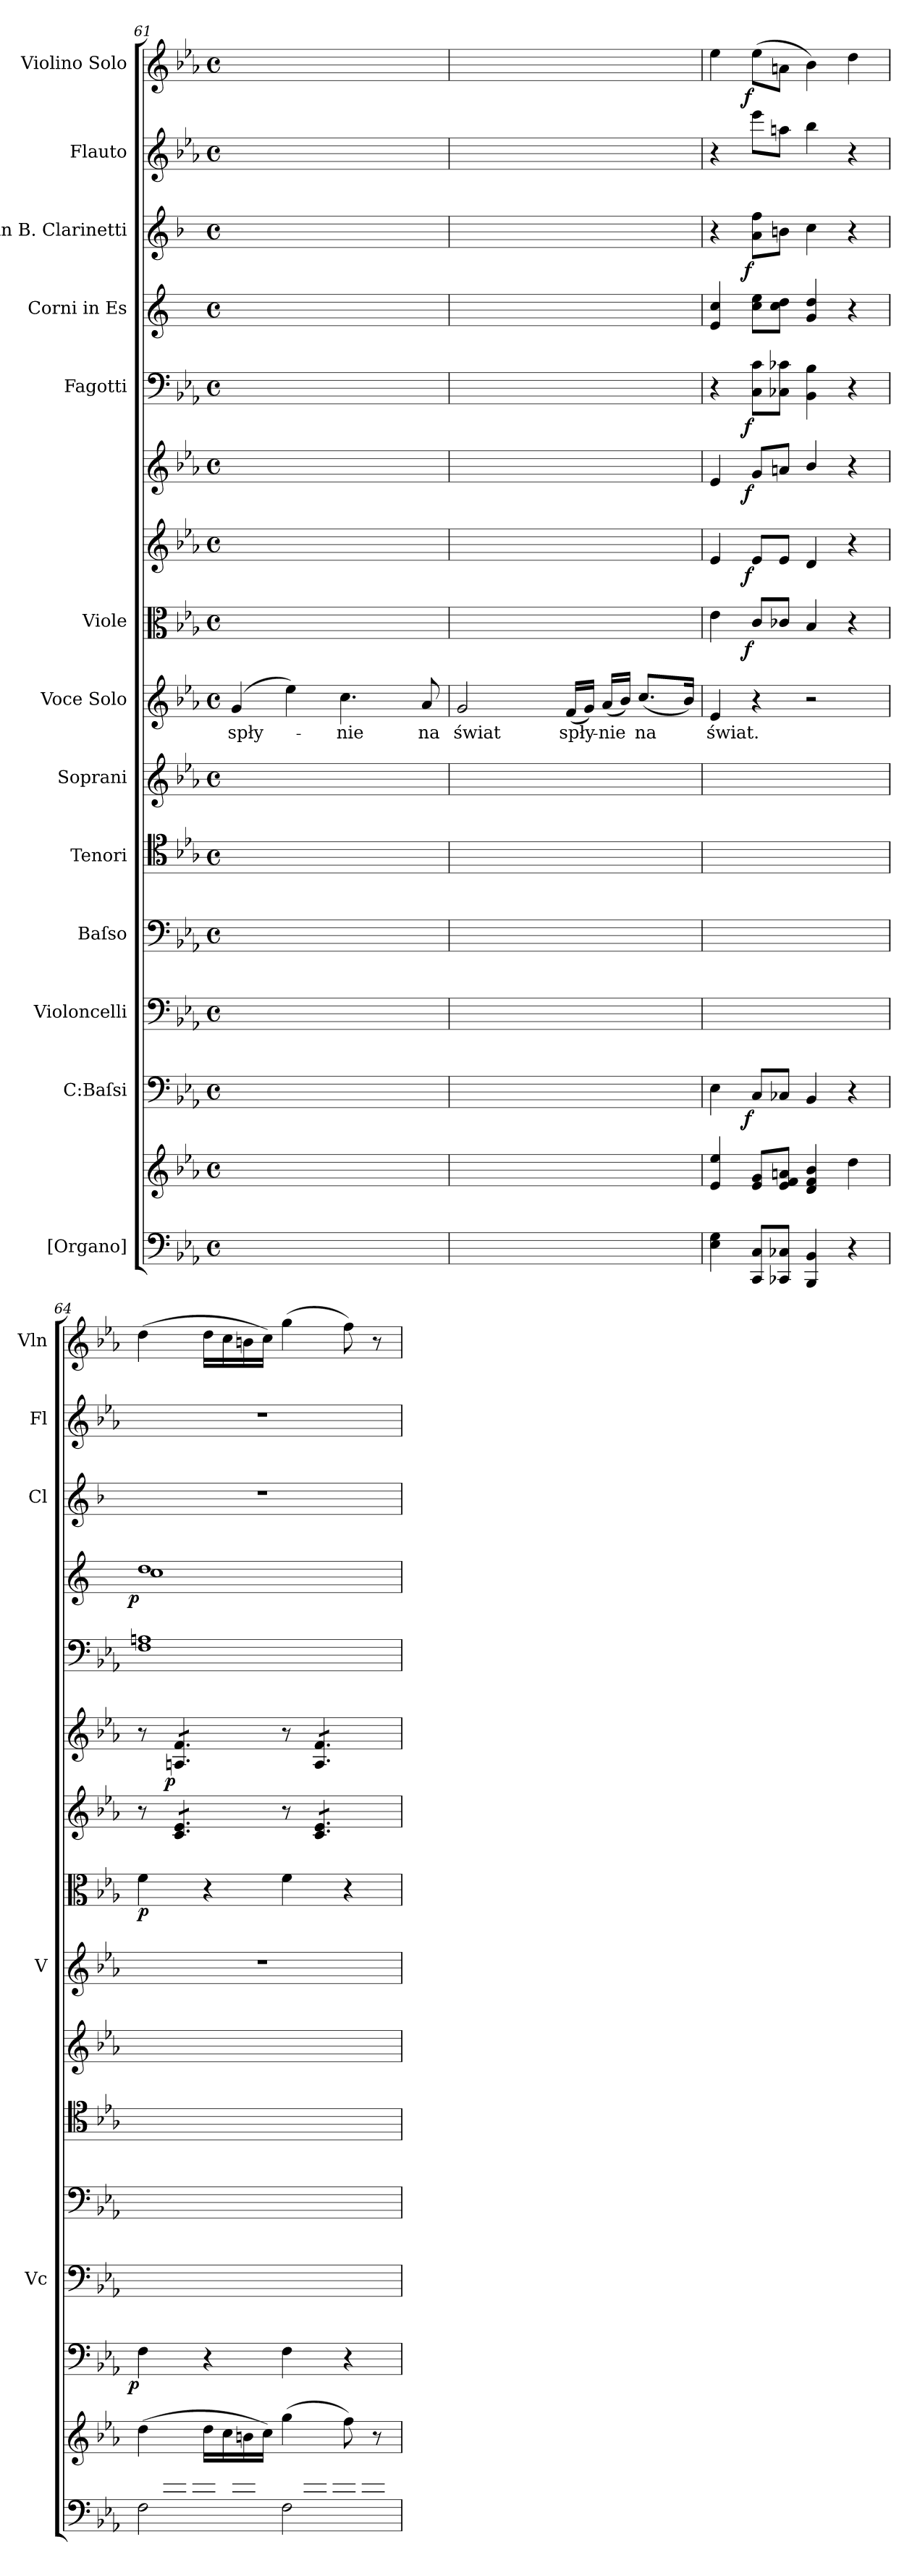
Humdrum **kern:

**kern	**kern	**kern	**dynam	**kern	**kern	**kern	**kern	**kern	**text	**kern	**dynam	**kern	**dynam	**kern	**dynam	**kern	**dynam	**kern	**dynam	**kern	**dynam	**kern	**kern	**dynam
*part15	*part15	*part14	*part14	*part13	*part12	*part11	*part10	*part9	*part9	*part8	*part8	*part7	*part7	*part6	*part6	*part5	*part5	*part4	*part4	*part3	*part3	*part2	*part1	*part1
*staff16	*staff15	*staff14	*staff14	*staff13	*staff12	*staff11	*staff10	*staff9	*staff9	*staff8	*staff8	*staff7	*staff7	*staff6	*staff6	*staff5	*staff5	*staff4	*staff4	*staff3	*staff3	*staff2	*staff1	*staff1
*I"[Organo]	*	*I"C:Baſsi	*	*I"Violoncelli	*I"Baſso	*I"Tenori	*I"Soprani	*I"Voce Solo	*	*I"Viole	*	*	*	*	*	*I"Fagotti	*	*I"Corni in Es	*	*I"in B. Clarinetti	*	*I"Flauto	*I"Violino Solo	*
*	*	*	*	*I'Vc	*	*	*	*I'V	*	*	*	*	*	*	*	*	*	*	*	*I'Cl	*	*I'Fl	*I'Vln	*
*clefF4	*clefG2	*clefF4	*	*clefF4	*clefF4	*clefC4	*clefG2	*clefG2	*	*clefC3	*	*clefG2	*	*clefG2	*	*clefF4	*	*clefG2	*	*clefG2	*	*clefG2	*clefG2	*
*	*	*	*	*	*	*	*	*	*	*	*	*	*	*	*	*	*	*ITrd5c9	*	*ITrd1c2	*	*	*	*
*k[b-e-a-]	*k[b-e-a-]	*k[b-e-a-]	*	*k[b-e-a-]	*k[b-e-a-]	*k[b-e-a-]	*k[b-e-a-]	*k[b-e-a-]	*	*k[b-e-a-]	*	*k[b-e-a-]	*	*k[b-e-a-]	*	*k[b-e-a-]	*	*k[b-e-a-]	*	*k[b-e-a-]	*	*k[b-e-a-]	*k[b-e-a-]	*
*M4/4	*M4/4	*M4/4	*	*M4/4	*M4/4	*M4/4	*M4/4	*M4/4	*	*M4/4	*	*M4/4	*	*M4/4	*	*M4/4	*	*M4/4	*	*M4/4	*	*M4/4	*M4/4	*
*met(c)	*met(c)	*met(c)	*	*met(c)	*met(c)	*met(c)	*met(c)	*met(c)	*	*met(c)	*	*met(c)	*	*met(c)	*	*met(c)	*	*met(c)	*	*met(c)	*	*met(c)	*met(c)	*
=61	=61	=61	=61	=61	=61	=61	=61	=61	=61	=61	=61	=61	=61	=61	=61	=61	=61	=61	=61	=61	=61	=61	=61	=61
8EE-yy/ 8E-yy/	8ryy	8E-\yy	.	8E-\yy	1ryy	1ryy	1ryy	(4g/	spły-	8ryy	.	8ryy	.	8ryy	.	1ryy	.	1ryy	.	(>4g/yy	.	1ryy	(4gg\yy	.
8ryy	8B-yy/ 8e-yy/ 8gyy/	8ryy	.	8ryy	.	.	.	.	.	8B-/yy	.	8e-/yy	.	8g/yy	.	.	.	.	.	.	.	.	.	.
8EE-yy/ 8E-yy/	8ryy	8E-\yy	.	8E-\yy	.	.	.	4ee-\)	.	8ryy	.	8ryy	.	8ryy	.	.	.	.	.	4ee-/yy)	.	.	4eee-\yy)	.
8ryy	8B-yy/ 8e-yy/ 8gyy/	8ryy	.	8ryy	.	.	.	.	.	8B-/yy	.	8e-/yy	.	8g/yy	.	.	.	.	.	.	.	.	.	.
8AA-/yy	8ryy	8AA-/yy	.	8AA-/yy	.	.	.	4.cc\	-nie	8ryy	.	8ryy	.	8ryy	.	.	.	.	.	4.cc/yy	.	.	4.ccc\yy	.
8ryy	8cyy/ 8e-yy/ 8a-yy/	8ryy	.	8ryy	.	.	.	.	.	8c/yy	.	8e-/yy	.	8a-/yy	.	.	.	.	.	.	.	.	.	.
8AA-/yy	8ryy	8AA-/yy	.	8AA-/yy	.	.	.	.	.	8ryy	.	8ryy	.	8ryy	.	.	.	.	.	.	.	.	.	.
8ryy	8cyy/ 8fyy/ 8a-yy/	8ryy	.	8ryy	.	.	.	8a-/	na	8c/yy	.	8f/yy	.	8a-/yy	.	.	.	.	.	8a-/yy	.	.	8aa-\yy	.
=62	=62	=62	=62	=62	=62	=62	=62	=62	=62	=62	=62	=62	=62	=62	=62	=62	=62	=62	=62	=62	=62	=62	=62	=62
*	*	*	*	*	*	*	*	*	*	*	*	*	*	*	*	*	*	*^	*	*	*	*	*	*
8BB-/yy	8ryy	8BB-/yy	.	8BB-/yy	1ryy	1ryy	1ryy	2g/	świat	8ryy	.	8ryy	.	8ryy	.	1ryy	.	2g/yy	2e-\yy	.	2g/yy	.	1ryy	2gg\yy	.
8ryy	8B-yy/ 8e-yy/ 8gyy/	8ryy	.	8ryy	.	.	.	.	.	8B-/yy	.	8e-/yy	.	8g/yy	.	.	.	.	.	.	.	.	.	.	.
8BB-/yy	8ryy	8BB-/yy	.	8BB-/yy	.	.	.	.	.	8ryy	.	8ryy	.	8ryy	.	.	.	.	.	.	.	.	.	.	.
8ryy	8B-yy/ 8e-yy/ 8gyy/	8ryy	.	8ryy	.	.	.	.	.	8B-/yy	.	8e-/yy	.	8g/yy	.	.	.	.	.	.	.	.	.	.	.
8BBB-yy/ 8BB-yy/	8ryy	8BB-/yy	.	8BB-/yy	.	.	.	(16f/LL	spły-	8ryy	.	8ryy	.	8ryy	.	.	.	2B-yy/ 2fyy/	2ryy	.	(16f/LLyy	.	.	(16ff\LLyy	.
.	.	.	.	.	.	.	.	16g/JJ)	.	.	.	.	.	.	.	.	.	.	.	.	16g/yy	.	.	16gg\yy	.
8ryy	8B-yy/ 8dyy/ 8fyy/	8ryy	.	8ryy	.	.	.	(16a-/LL	-nie	8B-/yy	.	8dyy/ 8fyy/	.	8a-/yy	.	.	.	.	.	.	16a-/yy	.	.	16aa-\yy	.
.	.	.	.	.	.	.	.	16b-/JJ)	.	.	.	.	.	.	.	.	.	.	.	.	16b-/JJyy	.	.	16bb-\JJyy	.
8BBB-yy/ 8BB-yy/	8ryy	8BB-/yy	.	8BB-/yy	.	.	.	(<8.cc/L	na	8ryy	.	8ryy	.	8ryy	.	.	.	.	.	.	8cc/Lyy	.	.	8ccc\Lyy	.
8ryy	8B-yy/ 8dyy/ 8fyy/	8ryy	.	8ryy	.	.	.	.	.	8B-/yy	.	8dyy/ 8fyy/	.	8a-/yy	.	.	.	.	.	.	16ryy	.	.	16ryy	.
.	.	.	.	.	.	.	.	16b-/Jk)	.	.	.	.	.	.	.	.	.	.	.	.	16b-/Jkyy)	.	.	16bb-\Jkyy)	.
*	*	*	*	*	*	*	*	*	*	*	*	*	*	*	*	*	*	*v	*v	*	*	*	*	*	*
=63	=63	=63	=63	=63	=63	=63	=63	=63	=63	=63	=63	=63	=63	=63	=63	=63	=63	=63	=63	=63	=63	=63	=63	=63
4E-\ 4G\	4e-/ 4ee-/	4E-\	.	4E-\yy	1ryy	1ryy	1ryy	4e-/	świat.	4e-\	.	4e-/	.	4e-/	.	4r	.	4G/ 4e-/	.	4r	.	4r	4ee-\	.
!	!	!	!LO:DY:b:rj	!	!	!	!	!	!	!	!LO:DY:rj	!	!LO:DY:rj	!	!LO:DY:rj	!	!LO:DY:rj	!	!	!	!LO:DY:rj	!	!	!LO:DY:rj
8CC/ 8C/L	8e-/ 8g/L	8C/L	f	8C/Lyy	.	.	.	4r	.	8c/L	f	8e-/L	f	8g/L	f	8C\ 8c\L	f	8e-\ 8g\L	.	8g\ 8ee-\L	f	8eee-\L	(8ee-\L	f
8CC-X/ 8C-X/J	8e-/ 8f/ 8an/J	8C-X/J	.	8C-X/Jyy	.	.	.	.	.	8c-X/J	.	8e-/J	.	8an/J	.	8C-X\ 8c-X\J	.	8e-\ 8f\J	.	8an\J	.	8aan\J	8an\J	.
4BBB-/ 4BB-/	4d/ 4f/ 4b-/	4BB-/	.	4BB-/yy	.	.	.	2r	.	4B-/	.	4d/	.	4b-/	.	4BB-\ 4B-\	.	4B-/ 4f/	.	4b-\	.	4bb-\	4b-\)	.
4r	4dd\	4r	.	4ryy	.	.	.	.	.	4r	.	4r	.	4r	.	4r	.	4r	.	4r	.	4r	4dd\	.
=64	=64	=64	=64	=64	=64	=64	=64	=64	=64	=64	=64	=64	=64	=64	=64	=64	=64	=64	=64	=64	=64	=64	=64	=64
*^	*	*	*	*	*	*	*	*	*	*	*	*	*	*	*	*	*	*^	*	*	*	*	*	*
!	!	!	!	!LO:DY:b:rj	!	!	!	!	!	!	!	!	!	!	!	!	!	!	!	!	!LO:DY:rj	!	!	!	!	!
2F\	8F\Lyy	(4dd\	4F\	p	4F\yy	1ryy	1ryy	1ryy	1r	.	4f\	p	8r	.	8r	.	1F 1An	.	1f	1e-	p	1r	.	1r	(4dd\	.
!	!	!	!	!	!	!	!	!	!	!	!	!	!	!	!	!LO:DY:rj	!	!	!	!	!	!	!	!	!	!
*	*	*	*	*	*	*	*	*	*	*	*	*	*tremolo	*	*	*	*	*	*	*	*	*	*	*	*	*
*	*	*	*	*	*	*	*	*	*	*	*	*	*	*	*tremolo	*	*	*	*	*	*	*	*	*	*	*
.	8An\ 8e-\ 8f\	.	.	.	.	.	.	.	.	.	.	.	8c/ 8e-/L	.	8An/ 8f/L	p	.	.	.	.	.	.	.	.	.	.
.	8A\ 8e-\ 8f\	16dd\LL	4r	.	4ryy	.	.	.	.	.	4r	.	8c/ 8e-/	.	8An/ 8f/	.	.	.	.	.	.	.	.	.	16dd\LL	.
.	.	16cc\	.	.	.	.	.	.	.	.	.	.	.	.	.	.	.	.	.	.	.	.	.	.	16cc\	.
.	8A\ 8e-\ 8f\J	16bn\	.	.	.	.	.	.	.	.	.	.	8c/ 8e-/J	.	8An/ 8f/J	.	.	.	.	.	.	.	.	.	16bn\	.
.	.	16cc\JJ)	.	.	.	.	.	.	.	.	.	.	.	.	.	.	.	.	.	.	.	.	.	.	16cc\JJ)	.
2F\	8F\Lyy	(4gg\	4F\	.	4F\yy	.	.	.	.	.	4f\	.	8r	.	8r	.	.	.	.	.	.	.	.	.	(4gg\	.
.	8A\ 8e-\ 8f\	.	.	.	.	.	.	.	.	.	.	.	8c/ 8e-/L	.	8A/ 8f/L	.	.	.	.	.	.	.	.	.	.	.
.	8A\ 8e-\ 8f\	8ff\)	4r	.	4ryy	.	.	.	.	.	4r	.	8c/ 8e-/	.	8A/ 8f/	.	.	.	.	.	.	.	.	.	8ff\)	.
.	8A\ 8e-\ 8f\J	8r	.	.	.	.	.	.	.	.	.	.	8c/ 8e-/J	.	8A/ 8f/J	.	.	.	.	.	.	.	.	.	8r	.
*	*	*	*	*	*	*	*	*	*	*	*	*	*	*	*Xtremolo	*	*	*	*	*	*	*	*	*	*	*
*	*	*	*	*	*	*	*	*	*	*	*	*	*Xtremolo	*	*	*	*	*	*	*	*	*	*	*	*	*
*v	*v	*	*	*	*	*	*	*	*	*	*	*	*	*	*	*	*	*	*v	*v	*	*	*	*	*	*
=	=	=	=	=	=	=	=	=	=	=	=	=	=	=	=	=	=	=	=	=	=	=	=	=
*-	*-	*-	*-	*-	*-	*-	*-	*-	*-	*-	*-	*-	*-	*-	*-	*-	*-	*-	*-	*-	*-	*-	*-	*-
